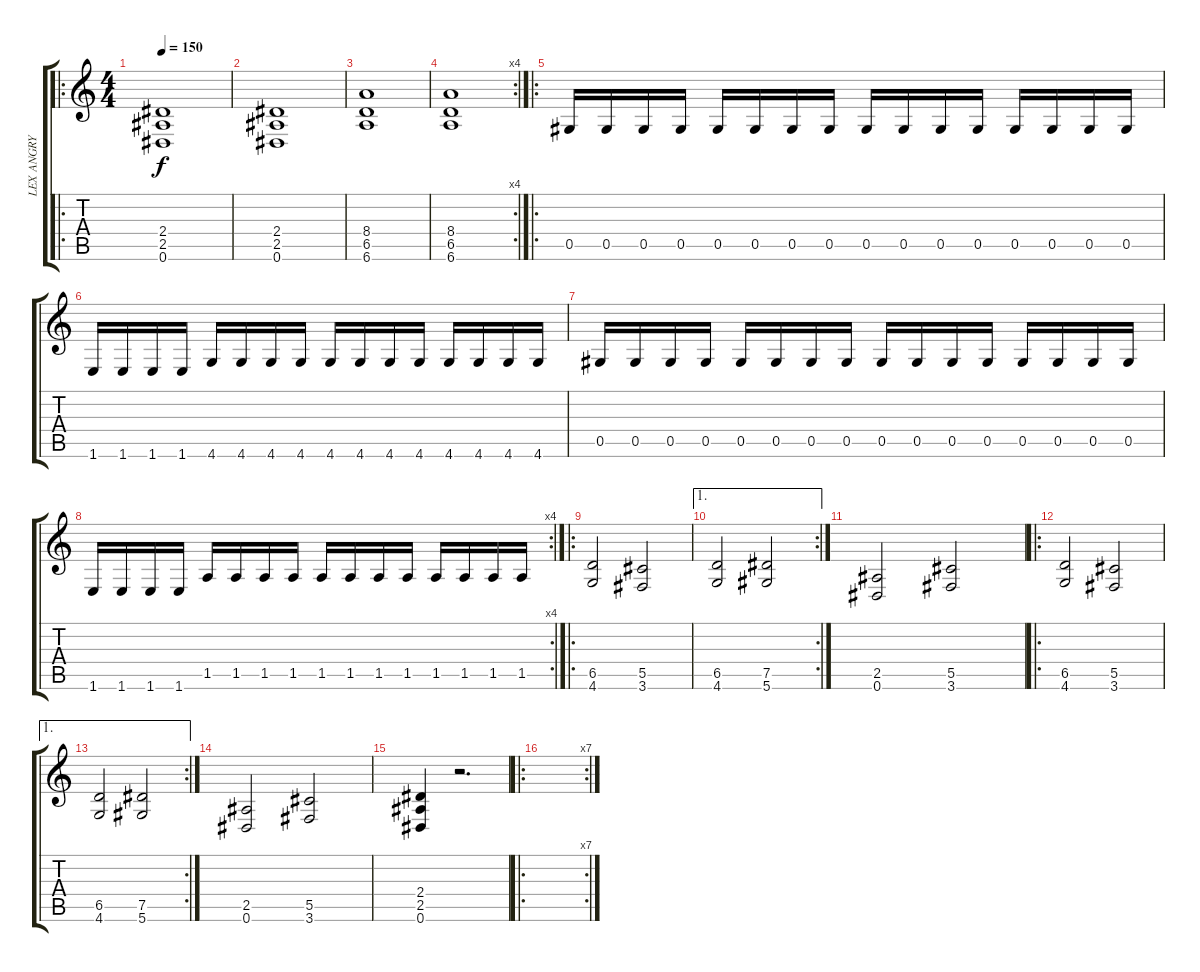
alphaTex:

\track ("LEX ANGRY" "LEX ANGRY") {instrument distortionguitar}
\staff {score tabs}
\tuning (Eb4 Bb3 Gb3 Db3 Ab2 Eb2) {hide}
\ro
\ts (4 4)
\tempo 150
\clef g2
\ks c
(2.4 2.5 0.6).1{dy f} |
(2.4 2.5 0.6).1 |
(8.4 6.5 6.6).1 |
\rc 4
(8.4 6.5 6.6).1 |
\ro
0.5.16 0.5.16 0.5.16 0.5.16 0.5.16 0.5.16 0.5.16 0.5.16 0.5.16 0.5.16 0.5.16 0.5.16 0.5.16 0.5.16 0.5.16 0.5.16 |
1.6.16 1.6.16 1.6.16 1.6.16 4.6.16 4.6.16 4.6.16 4.6.16 4.6.16 4.6.16 4.6.16 4.6.16 4.6.16 4.6.16 4.6.16 4.6.16 |
0.5.16 0.5.16 0.5.16 0.5.16 0.5.16 0.5.16 0.5.16 0.5.16 0.5.16 0.5.16 0.5.16 0.5.16 0.5.16 0.5.16 0.5.16 0.5.16 |
\rc 4
1.6.16 1.6.16 1.6.16 1.6.16 1.5.16 1.5.16 1.5.16 1.5.16 1.5.16 1.5.16 1.5.16 1.5.16 1.5.16 1.5.16 1.5.16 1.5.16 |
\ro
(6.5 4.6).2 (5.5 3.6).2 |
\ae 1
\rc 2
(6.5 4.6).2 (7.5 5.6).2 |
(2.5 0.6).2 (5.5 3.6).2 |
\ro
(6.5 4.6).2 (5.5 3.6).2 |
\ae 1
\rc 2
(6.5 4.6).2 (7.5 5.6).2 |
(2.5 0.6).2 (5.5 3.6).2 |
(2.4 2.5 0.6).4 r.2{d} |
\ro
\rc 7
